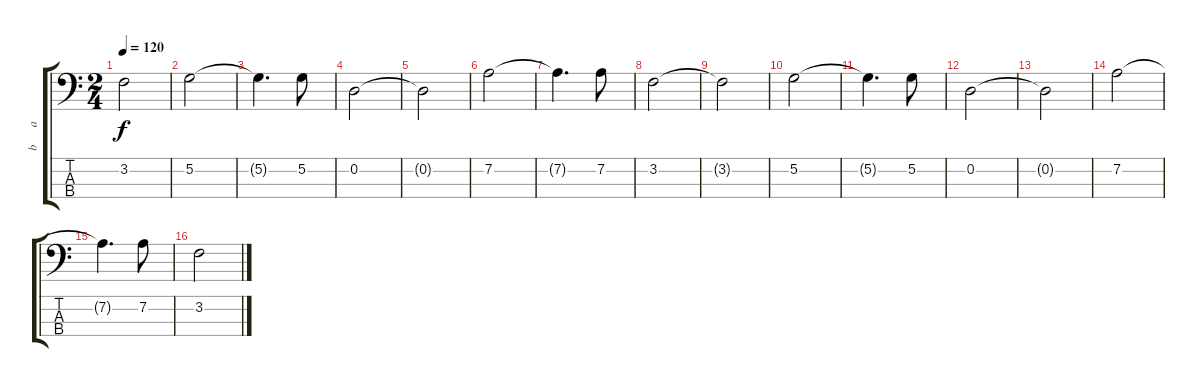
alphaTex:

\track ("b      a       s      s" "b      a  ") {instrument electricbassfinger}
\staff {score tabs}
\tuning (G2 D2 A1 E1) {hide}
\ts (2 4)
\tempo 120
\clef f4
\ks c
3.2{t}.2{dy f} |
5.2.2 |
5.2{t}.4{d} 5.2.8 |
0.2.2 |
0.2{t}.2 |
7.2.2 |
7.2{t}.4{d} 7.2.8 |
3.2.2 |
3.2{t}.2 |
5.2.2 |
5.2{t}.4{d} 5.2.8 |
0.2.2 |
0.2{t}.2 |
7.2.2 |
7.2{t}.4{d} 7.2.8 |
3.2.2
